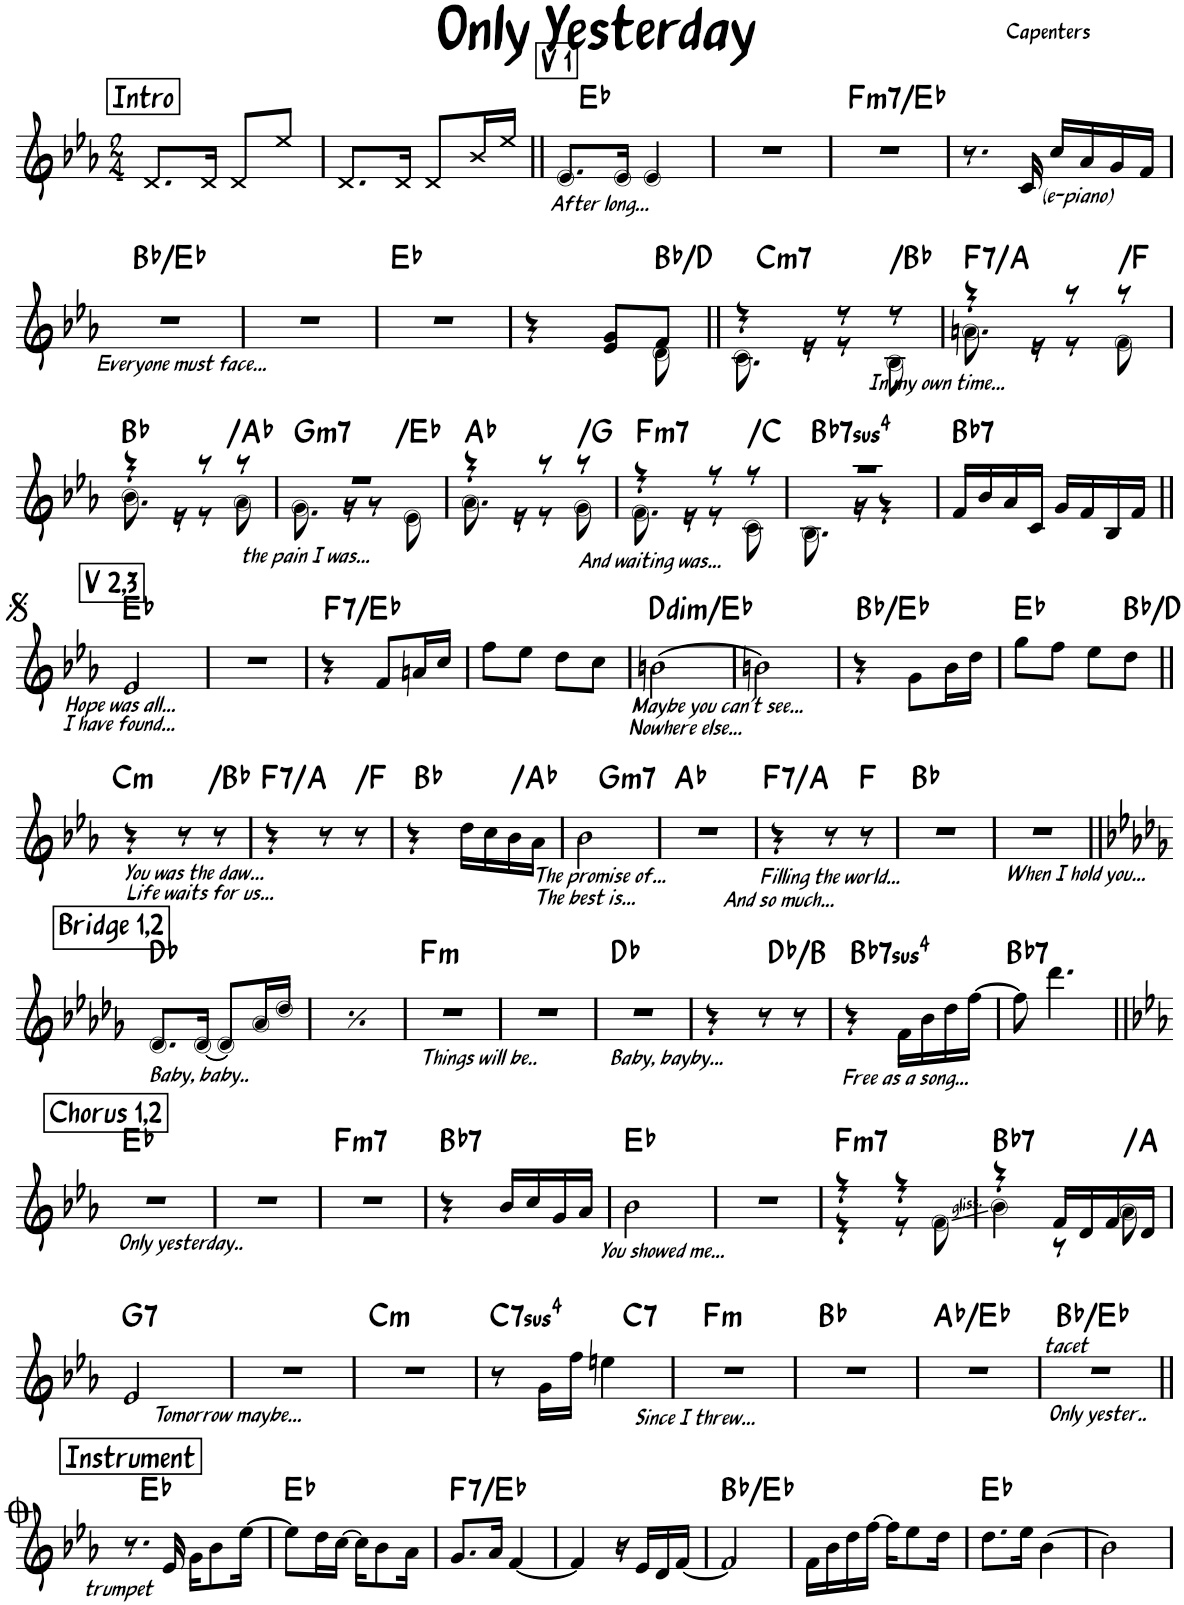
**kern	**harte
*part1	*part1
*staff1	*
*I"Piano	*
*I'Pno.	*
*clefG2	*
*k[b-e-a-]	*
*M2/4	*
!!LO:REH:place=s1:a:B:rj:fs=14:t=Intro
=1	=1
8.d/L	.
16d/Jk	.
8d/L	.
8ee-/J	.
=2	=2
8.d/L	.
16d/Jk	.
8d/L	.
16b-/L	.
16ee-/JJ	.
!!LO:REH:place=s1:a:B:rj:fs=14:t=V 1
=3||	=3||
!LO:TX:b:i:t=After long...	!
8.e-/L	Eb:maj
16e-/Jk	.
4e-/	.
=4	=4
2r	.
=5	=5
!	!LO:H:kt=m7
2r	F:min7/b7
=6	=6
8.r	.
!LO:TX:b:i:t=(e-piano)	!
16c/	.
16cc/LL	.
16a-/	.
16g/	.
16f/JJ	.
!!LO:LB:g=z
=7	=7
!LO:TX:b:i:t=Everyone must face...	!
2r	Bb:maj/4
=8	=8
2r	.
=9	=9
2r	Eb:maj
=10	=10
*^	*
4r	4.ryy	.
8e-/ 8g/L	.	.
8f/J	8d\	Bb:maj/3
=11||	=11||	=11||
!LO:TX:b:i:t=In my own time...	!	!LO:H:kt=m7
4r	8.c\	C:min7
.	16r	.
8r	8r	.
!	!	!LO:H:kt=N.C.
8r	8B-\	N
=12	=12	=12
!	!	!LO:H:kt=7
4r	8.an\	F:7/3
.	16r	.
8r	8r	.
!	!	!LO:H:kt=N.C.
8r	8f\	N
!!LO:LB:g=z	!!
=13	=13	=13
4r	8.b-\	Bb:maj
.	16r	.
8r	8r	.
!	!	!LO:H:kt=N.C.
8r	8a-\	N
=14	=14	=14
!LO:TX:b:i:t=the pain I was...	!	!LO:H:kt=m7
2r	8.g\	G:min7
.	16r	.
.	8r	.
!	!	!LO:H:kt=N.C.
.	8e-\	N
=15	=15	=15
4r	8.a-\	Ab:maj
.	16r	.
8r	8r	.
!	!	!LO:H:kt=N.C.
8r	8g\	N
=16	=16	=16
!LO:TX:b:i:t=And waiting was...	!	!LO:H:kt=m7
4r	8.f\	F:min7
.	16r	.
8r	8r	.
!	!	!LO:H:kt=N.C.
8r	8c\	N
=17	=17	=17
!	!	!LO:H:kt=74
2r	8.B-\	Bb:sus4(7)
.	16r	.
.	4r	.
=18	=18	=18
!	!	!LO:H:kt=7
*v	*v	*
16f/LL	Bb:7
16b-/	.
16a-/	.
16c/JJ	.
16g/LL	.
16f/	.
16B-/	.
16f/JJ	.
!!LO:LB:g=z
!!LO:REH:place=s1:a:B:rj:fs=14:t=V 2,3
=19||	=19||
!LO:TX:b:i:t=Hope was all...	!
!LO:TX:b:i:t=I have found...	!
2e-/	Eb:maj
=20	=20
2r	.
=21	=21
!	!LO:H:kt=7
4r	F:7/b7
8f/L	.
16an/L	.
16cc/JJ	.
=22	=22
8ff\L	.
8ee-\J	.
8dd\L	.
8cc\J	.
=23	=23
!LO:TX:b:i:t=Maybe you can't see...	!
!LO:TX:b:i:t=Nowhere else...	!LO:H:kt=dim
[2bn\	D:dim/b2
=24	=24
2bn\]	.
=25	=25
4r	Bb:maj/4
8g\L	.
16b-\L	.
16dd\JJ	.
=26	=26
8gg\L	Eb:maj
8ff\J	.
8ee-\L	.
8dd\J	Bb:maj/3
!!LO:LB:g=z
=27||	=27||
!LO:TX:b:i:t=You was the daw...	!
!LO:TX:b:i:t=Life waits for us...	!LO:H:kt=m
4r	C:min
8r	.
!	!LO:H:kt=N.C.
8r	N
=28	=28
!	!LO:H:kt=7
4r	F:7/3
8r	.
!	!LO:H:kt=N.C.
8r	N
=29	=29
4r	Bb:maj
16dd\LL	.
16cc\	.
!	!LO:H:kt=N.C.
16b-\	N
16a-\JJ	.
=30	=30
!LO:TX:b:i:t=The promise of...	!
!LO:TX:b:i:t=The best is...	!LO:H:kt=m7
2b-\	G:min7
=31	=31
2r	Ab:maj
=32	=32
!LO:TX:b:i:t=Filling the world...	!
!LO:TX:b:i:t=And so much...	!LO:H:kt=7
4r	F:7/3
8r	.
8r	F:maj
=33	=33
2r	Bb:maj
=34	=34
!LO:TX:b:i:t=When I hold you...	!
2r	.
!!LO:LB:g=z
!!LO:REH:place=s1:a:B:rj:fs=14:t=Bridge 1,2
=35||	=35||
*k[b-e-a-d-g-]	*
!LO:TX:b:i:t=Baby, baby..	!
8.d-/L	Db:maj
[16d-/Jk	.
8d-/L]	.
16a-/L	.
16dd-/JJ	.
!!LO:REH:place=s1:a:B:rj:fs=14:t=Bridge 1,2
=36	=36
!LO:TX:b:i:t=Baby, baby..	!
8.d-/L	Db:maj
[16d-/Jk	.
8d-/L]	.
16a-/L	.
16dd-/JJ	.
=37	=37
!LO:TX:b:i:t=Things will be..	!LO:H:kt=m
2r	F:min
=38	=38
2r	.
=39	=39
!LO:TX:b:i:t=Baby, bayby...	!
2r	Db:maj
=40	=40
4r	.
8r	.
8r	Db:maj/#6
=41	=41
!LO:TX:b:i:t=Free as a song...	!LO:H:kt=74
4r	Bb:sus4(7)
16f\LL	.
16b-\	.
16dd-\	.
[16ff\JJ	.
=42	=42
!	!LO:H:kt=7
8ff\]	Bb:7
4.ddd-\	.
!!LO:LB:g=z
!!LO:REH:place=s1:a:B:rj:fs=14:t=Chorus 1,2
=43||	=43||
*k[b-e-a-]	*
!LO:TX:b:i:t=Only yesterday..	!
2r	Eb:maj
=44	=44
2r	.
=45	=45
!	!LO:H:kt=m7
2r	F:min7
=46	=46
!	!LO:H:kt=7
4r	Bb:7
16b-/LL	.
16cc/	.
16g/	.
16a-/JJ	.
=47	=47
!LO:TX:b:i:t=You showed me...	!
2b-\	Eb:maj
=48	=48
2r	.
=49	=49
*^	*
!	!	!LO:H:kt=m7
4r	4r	F:min7
4r	8r	.
.	8f\	.
=50	=50	=50
!	!	!LO:H:kt=7
4r	4b-\	Bb:7
16f/LL	8r	.
16d/	.	.
!	!	!LO:H:kt=N.C.
16f/	8a-\	N
16d/JJ	.	.
*v	*v	*
!!LO:LB:g=z
=51	=51
*k[b-e-a-]	*
!LO:TX:b:i:t=Tomorrow maybe...	!LO:H:kt=7
2e-/	G:7
=52	=52
2r	.
=53	=53
!	!LO:H:kt=m
2r	C:min
=54	=54
!	!LO:H:kt=74
*^	*
8r	4.ryy	C:sus4(7)
16g\LL	.	.
16ff\JJ	.	.
4een\	.	.
!	!	!LO:H:kt=7
.	8ryy	C:7
=55	=55	=55
!LO:TX:b:i:t=Since I threw...	!	!LO:H:kt=m
*v	*v	*
2r	F:min
=56	=56
2r	Bb:maj
=57	=57
2r	Ab:maj/5
=58	=58
!LO:TX:a:i:t=tacet	!
!LO:TX:b:i:t=Only yester..	!
2r	Bb:maj/4
!!LO:LB:g=z
!!LO:REH:place=s1:a:B:rj:fs=14:t=Instrument
=59||	=59||
!LO:TX:b:i:t=trumpet	!
8.r	Eb:maj
16e-/	.
16g\KL	.
8b-\	.
[16ee-\Jk	.
=60	=60
8ee-\L]	Eb:maj
16dd\L	.
[16cc\JJ	.
16cc\KL]	.
8b-\	.
16a-\Jk	.
=61	=61
!	!LO:H:kt=7
8.g/L	F:7/b7
16a-/Jk	.
[4f/	.
=62	=62
4f/]	.
16r	.
16e-/LL	.
16d/	.
[16f/JJ	.
=63	=63
2f/]	Bb:maj/4
=64	=64
16f\LL	.
16b-\	.
16dd\	.
[16ff\JJ	.
16ff\KL]	.
8ee-\	.
16dd\Jk	.
=65	=65
8.dd\L	Eb:maj
16ee-\Jk	.
[4b-\	.
=66	=66
2b-\]	.
=	=
*-	*-
